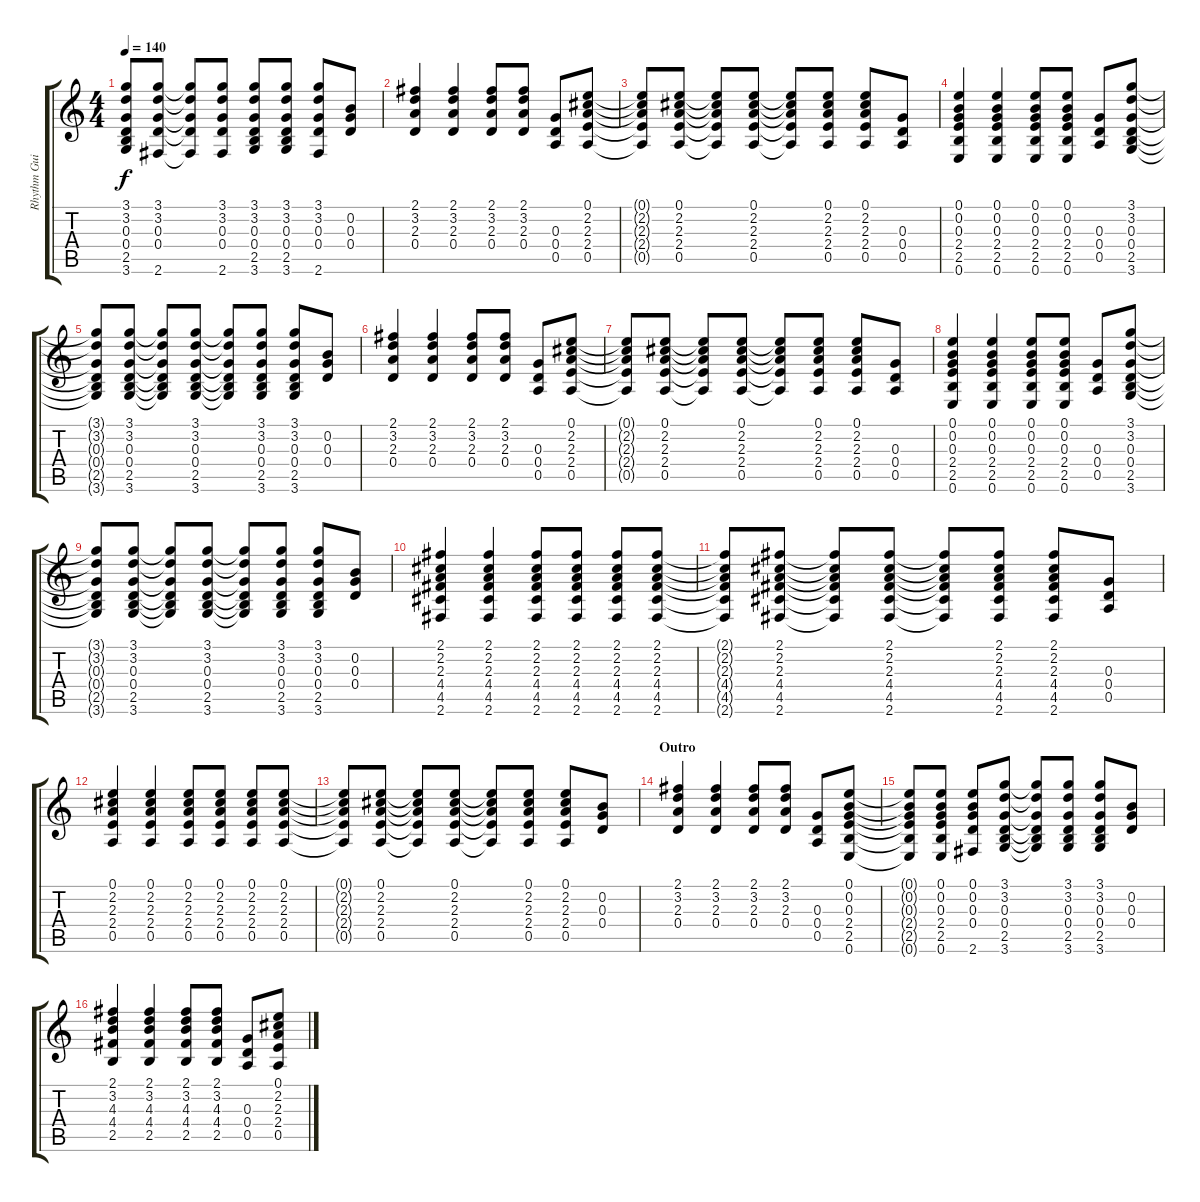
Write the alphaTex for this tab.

\track ("Rhythm Guitar" "Rhythm Gui") {instrument distortionguitar}
\staff {score tabs}
\tuning (E4 B3 G3 D3 A2 E2) {hide}
\ts (4 4)
\tempo 140
\clef g2
\ks c
(3.1 3.2 0.3 0.4 2.5 3.6).8{dy f} (3.1 3.2 0.3 0.4 2.6).8 (3.1{t} 3.2{t} 0.3{t} 0.4{t} 2.6{t}).8 (3.1 3.2 0.3 0.4 2.6).8 (3.1 3.2 0.3 0.4 2.5 3.6).8 (3.1 3.2 0.3 0.4 2.5 3.6).8 (3.1 3.2 0.3 0.4 2.6).8 (0.2 0.3 0.4).8 |
(2.1 3.2 2.3 0.4).4 (2.1 3.2 2.3 0.4).4 (2.1 3.2 2.3 0.4).8 (2.1 3.2 2.3 0.4).8 (0.3 0.4 0.5).8 (0.1 2.2 2.3 2.4 0.5).8 |
(0.1{t} 2.2{t} 2.3{t} 2.4{t} 0.5{t}).8 (0.1 2.2 2.3 2.4 0.5).8 (0.1{t} 2.2{t} 2.3{t} 2.4{t} 0.5{t}).8 (0.1 2.2 2.3 2.4 0.5).8 (0.1{t} 2.2{t} 2.3{t} 2.4{t} 0.5{t}).8 (0.1 2.2 2.3 2.4 0.5).8 (0.1 2.2 2.3 2.4 0.5).8 (0.3 0.4 0.5).8 |
(0.1 0.2 0.3 2.4 2.5 0.6).4 (0.1 0.2 0.3 2.4 2.5 0.6).4 (0.1 0.2 0.3 2.4 2.5 0.6).8 (0.1 0.2 0.3 2.4 2.5 0.6).8 (0.3 0.4 0.5).8 (3.1 3.2 0.3 0.4 2.5 3.6).8 |
(3.1{t} 3.2{t} 0.3{t} 0.4{t} 2.5{t} 3.6{t}).8 (3.1 3.2 0.3 0.4 2.5 3.6).8 (3.1{t} 3.2{t} 0.3{t} 0.4{t} 2.5{t} 3.6{t}).8 (3.1 3.2 0.3 0.4 2.5 3.6).8 (3.1{t} 3.2{t} 0.3{t} 0.4{t} 2.5{t} 3.6{t}).8 (3.1 3.2 0.3 0.4 2.5 3.6).8 (3.1 3.2 0.3 0.4 2.5 3.6).8 (0.2 0.3 0.4).8 |
(2.1 3.2 2.3 0.4).4 (2.1 3.2 2.3 0.4).4 (2.1 3.2 2.3 0.4).8 (2.1 3.2 2.3 0.4).8 (0.3 0.4 0.5).8 (0.1 2.2 2.3 2.4 0.5).8 |
(0.1{t} 2.2{t} 2.3{t} 2.4{t} 0.5{t}).8 (0.1 2.2 2.3 2.4 0.5).8 (0.1{t} 2.2{t} 2.3{t} 2.4{t} 0.5{t}).8 (0.1 2.2 2.3 2.4 0.5).8 (0.1{t} 2.2{t} 2.3{t} 2.4{t} 0.5{t}).8 (0.1 2.2 2.3 2.4 0.5).8 (0.1 2.2 2.3 2.4 0.5).8 (0.3 0.4 0.5).8 |
(0.1 0.2 0.3 2.4 2.5 0.6).4 (0.1 0.2 0.3 2.4 2.5 0.6).4 (0.1 0.2 0.3 2.4 2.5 0.6).8 (0.1 0.2 0.3 2.4 2.5 0.6).8 (0.3 0.4 0.5).8 (3.1 3.2 0.3 0.4 2.5 3.6).8 |
(3.1{t} 3.2{t} 0.3{t} 0.4{t} 2.5{t} 3.6{t}).8 (3.1 3.2 0.3 0.4 2.5 3.6).8 (3.1{t} 3.2{t} 0.3{t} 0.4{t} 2.5{t} 3.6{t}).8 (3.1 3.2 0.3 0.4 2.5 3.6).8 (3.1{t} 3.2{t} 0.3{t} 0.4{t} 2.5{t} 3.6{t}).8 (3.1 3.2 0.3 0.4 2.5 3.6).8 (3.1 3.2 0.3 0.4 2.5 3.6).8 (0.2 0.3 0.4).8 |
(2.1 2.2 2.3 4.4 4.5 2.6).4 (2.1 2.2 2.3 4.4 4.5 2.6).4 (2.1 2.2 2.3 4.4 4.5 2.6).8 (2.1 2.2 2.3 4.4 4.5 2.6).8 (2.1 2.2 2.3 4.4 4.5 2.6).8 (2.1 2.2 2.3 4.4 4.5 2.6).8 |
(2.1{t} 2.2{t} 2.3{t} 4.4{t} 4.5{t} 2.6{t}).8 (2.1 2.2 2.3 4.4 4.5 2.6).8 (2.1{t} 2.2{t} 2.3{t} 4.4{t} 4.5{t} 2.6{t}).8 (2.1 2.2 2.3 4.4 4.5 2.6).8 (2.1{t} 2.2{t} 2.3{t} 4.4{t} 4.5{t} 2.6{t}).8 (2.1 2.2 2.3 4.4 4.5 2.6).8 (2.1 2.2 2.3 4.4 4.5 2.6).8 (0.3 0.4 0.5).8 |
(0.1 2.2 2.3 2.4 0.5).4 (0.1 2.2 2.3 2.4 0.5).4 (0.1 2.2 2.3 2.4 0.5).8 (0.1 2.2 2.3 2.4 0.5).8 (0.1 2.2 2.3 2.4 0.5).8 (0.1 2.2 2.3 2.4 0.5).8 |
(0.1{t} 2.2{t} 2.3{t} 2.4{t} 0.5{t}).8 (0.1 2.2 2.3 2.4 0.5).8 (0.1{t} 2.2{t} 2.3{t} 2.4{t} 0.5{t}).8 (0.1 2.2 2.3 2.4 0.5).8 (0.1{t} 2.2{t} 2.3{t} 2.4{t} 0.5{t}).8 (0.1 2.2 2.3 2.4 0.5).8 (0.1 2.2 2.3 2.4 0.5).8 (0.2 0.3 0.4).8 |
\section ("" "Outro")
(2.1 3.2 2.3 0.4).4 (2.1 3.2 2.3 0.4).4 (2.1 3.2 2.3 0.4).8 (2.1 3.2 2.3 0.4).8 (0.3 0.4 0.5).8 (0.1 0.2 0.3 2.4 2.5 0.6).8 |
(0.1{t} 0.2{t} 0.3{t} 2.4{t} 2.5{t} 0.6{t}).8 (0.1 0.2 0.3 2.4 2.5 0.6).8 (0.1 0.2 0.3 0.4 2.6).8 (3.1 3.2 0.3 0.4 2.5 3.6).8 (3.1{t} 3.2{t} 0.3{t} 0.4{t} 2.5{t} 3.6{t}).8 (3.1 3.2 0.3 0.4 2.5 3.6).8 (3.1 3.2 0.3 0.4 2.5 3.6).8 (0.2 0.3 0.4).8 |
(2.1 3.2 4.3 4.4 2.5).4 (2.1 3.2 4.3 4.4 2.5).4 (2.1 3.2 4.3 4.4 2.5).8 (2.1 3.2 4.3 4.4 2.5).8 (0.3 0.4 0.5).8 (0.1 2.2 2.3 2.4 0.5).8
